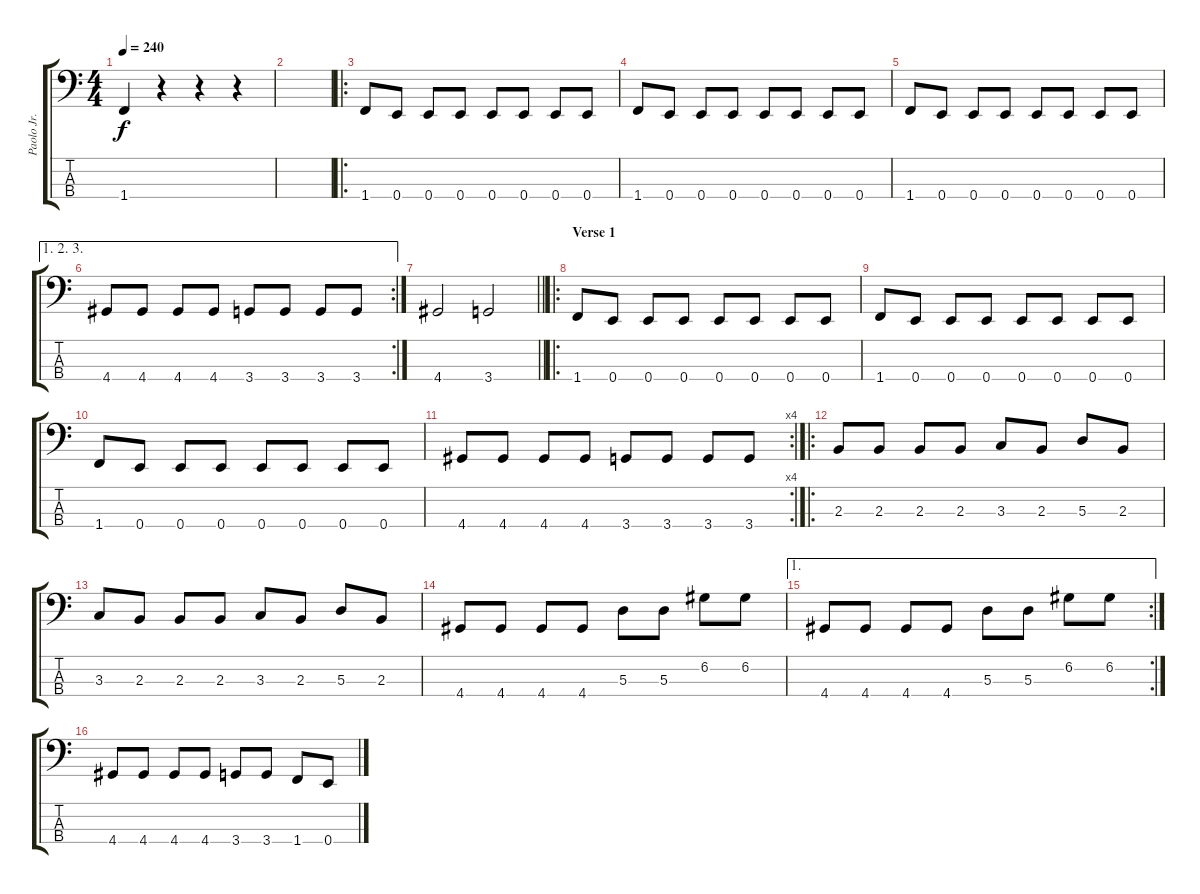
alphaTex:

\track ("Paolo Jr." "Paolo Jr.") {instrument electricbasspick}
\staff {score tabs}
\tuning (G2 D2 A1 E1) {hide}
\ts (4 4)
\tempo 240
\clef f4
\ks c
1.4.4{dy f} r.4 r.4 r.4 |
|
\ro
1.4.8 0.4.8 0.4.8 0.4.8 0.4.8 0.4.8 0.4.8 0.4.8 |
1.4.8 0.4.8 0.4.8 0.4.8 0.4.8 0.4.8 0.4.8 0.4.8 |
1.4.8 0.4.8 0.4.8 0.4.8 0.4.8 0.4.8 0.4.8 0.4.8 |
\ae (1 2 3)
\rc 2
4.4.8 4.4.8 4.4.8 4.4.8 3.4.8 3.4.8 3.4.8 3.4.8 |
\barLineRight lightlight
4.4.2 3.4.2 |
\ro
\section ("" "Verse 1")
1.4.8 0.4.8 0.4.8 0.4.8 0.4.8 0.4.8 0.4.8 0.4.8 |
1.4.8 0.4.8 0.4.8 0.4.8 0.4.8 0.4.8 0.4.8 0.4.8 |
1.4.8 0.4.8 0.4.8 0.4.8 0.4.8 0.4.8 0.4.8 0.4.8 |
\rc 4
4.4.8 4.4.8 4.4.8 4.4.8 3.4.8 3.4.8 3.4.8 3.4.8 |
\ro
2.3.8 2.3.8 2.3.8 2.3.8 3.3.8 2.3.8 5.3.8 2.3.8 |
3.3.8 2.3.8 2.3.8 2.3.8 3.3.8 2.3.8 5.3.8 2.3.8 |
4.4.8 4.4.8 4.4.8 4.4.8 5.3.8 5.3.8 6.2.8 6.2.8 |
\ae 1
\rc 2
4.4.8 4.4.8 4.4.8 4.4.8 5.3.8 5.3.8 6.2.8 6.2.8 |
4.4.8 4.4.8 4.4.8 4.4.8 3.4.8 3.4.8 1.4.8 0.4.8
